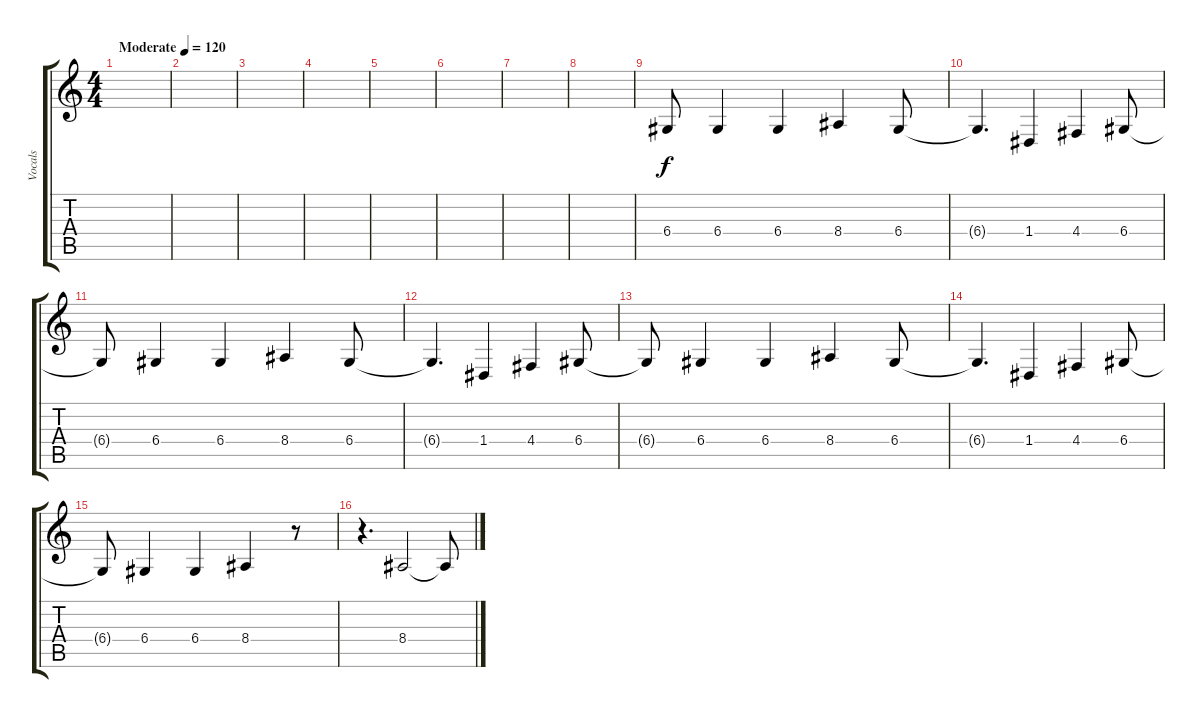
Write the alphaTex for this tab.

\track ("Vocals" "Vocals") {instrument lead3calliope}
\staff {score tabs}
\tuning (E4 B3 G3 D3 A2 E2) {hide}
\ts (4 4)
\tempo (120 "Moderate")
\clef g2
\ks c
|
|
|
|
|
|
|
|
6.4.8 6.4.4 6.4.4 8.4.4 6.4.8 |
6.4{t}.4{d} 1.4.4 4.4.4 6.4.8 |
6.4{t}.8 6.4.4 6.4.4 8.4.4 6.4.8 |
6.4{t}.4{d} 1.4.4 4.4.4 6.4.8 |
6.4{t}.8 6.4.4 6.4.4 8.4.4 6.4.8 |
6.4{t}.4{d} 1.4.4 4.4.4 6.4.8 |
6.4{t}.8 6.4.4 6.4.4 8.4.4 r.8 |
r.4{d} 8.4.2 8.4{t}.8
